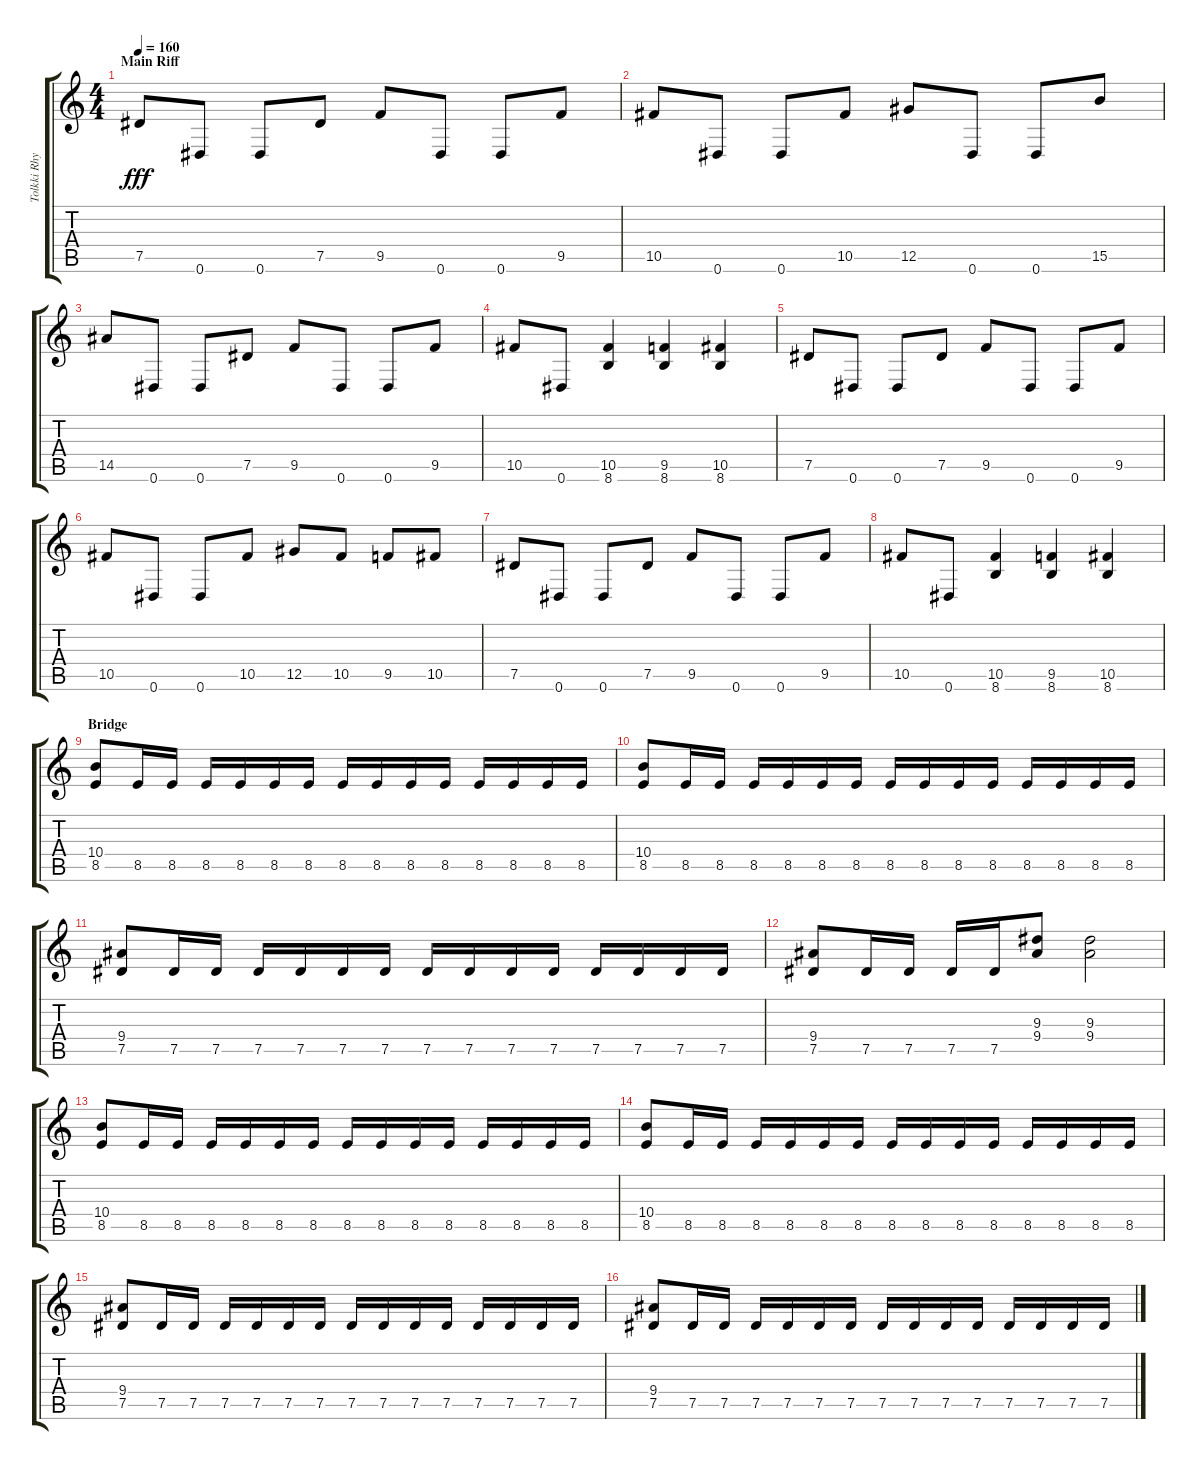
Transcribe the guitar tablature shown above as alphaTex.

\track ("Tolkki Rhythm" "Tolkki Rhy") {instrument overdrivenguitar}
\staff {score tabs}
\tuning (Eb4 Bb3 Gb3 Db3 Ab2 Eb2) {hide}
\ts (4 4)
\section ("" "Main Riff")
\tempo 160
\clef g2
\ks c
7.5.8{dy fff} 0.6.8 0.6.8 7.5.8 9.5.8 0.6.8 0.6.8 9.5.8 |
10.5.8 0.6.8 0.6.8 10.5.8 12.5.8 0.6.8 0.6.8 15.5.8 |
14.5.8 0.6.8 0.6.8 7.5.8 9.5.8 0.6.8 0.6.8 9.5.8 |
10.5.8 0.6.8 (10.5 8.6).4 (9.5 8.6).4 (10.5 8.6).4 |
7.5.8 0.6.8 0.6.8 7.5.8 9.5.8 0.6.8 0.6.8 9.5.8 |
10.5.8 0.6.8 0.6.8 10.5.8 12.5.8 10.5.8 9.5.8 10.5.8 |
7.5.8 0.6.8 0.6.8 7.5.8 9.5.8 0.6.8 0.6.8 9.5.8 |
10.5.8 0.6.8 (10.5 8.6).4 (9.5 8.6).4 (10.5 8.6).4 |
\section ("" "Bridge")
(10.4 8.5).8 8.5.16 8.5.16 8.5.16 8.5.16 8.5.16 8.5.16 8.5.16 8.5.16 8.5.16 8.5.16 8.5.16 8.5.16 8.5.16 8.5.16 |
(10.4 8.5).8 8.5.16 8.5.16 8.5.16 8.5.16 8.5.16 8.5.16 8.5.16 8.5.16 8.5.16 8.5.16 8.5.16 8.5.16 8.5.16 8.5.16 |
(9.4 7.5).8 7.5.16 7.5.16 7.5.16 7.5.16 7.5.16 7.5.16 7.5.16 7.5.16 7.5.16 7.5.16 7.5.16 7.5.16 7.5.16 7.5.16 |
(9.4 7.5).8 7.5.16 7.5.16 7.5.16 7.5.16 (9.3 9.4).8 (9.3 9.4).2 |
(10.4 8.5).8 8.5.16 8.5.16 8.5.16 8.5.16 8.5.16 8.5.16 8.5.16 8.5.16 8.5.16 8.5.16 8.5.16 8.5.16 8.5.16 8.5.16 |
(10.4 8.5).8 8.5.16 8.5.16 8.5.16 8.5.16 8.5.16 8.5.16 8.5.16 8.5.16 8.5.16 8.5.16 8.5.16 8.5.16 8.5.16 8.5.16 |
(9.4 7.5).8 7.5.16 7.5.16 7.5.16 7.5.16 7.5.16 7.5.16 7.5.16 7.5.16 7.5.16 7.5.16 7.5.16 7.5.16 7.5.16 7.5.16 |
(9.4 7.5).8 7.5.16 7.5.16 7.5.16 7.5.16 7.5.16 7.5.16 7.5.16 7.5.16 7.5.16 7.5.16 7.5.16 7.5.16 7.5.16 7.5.16
